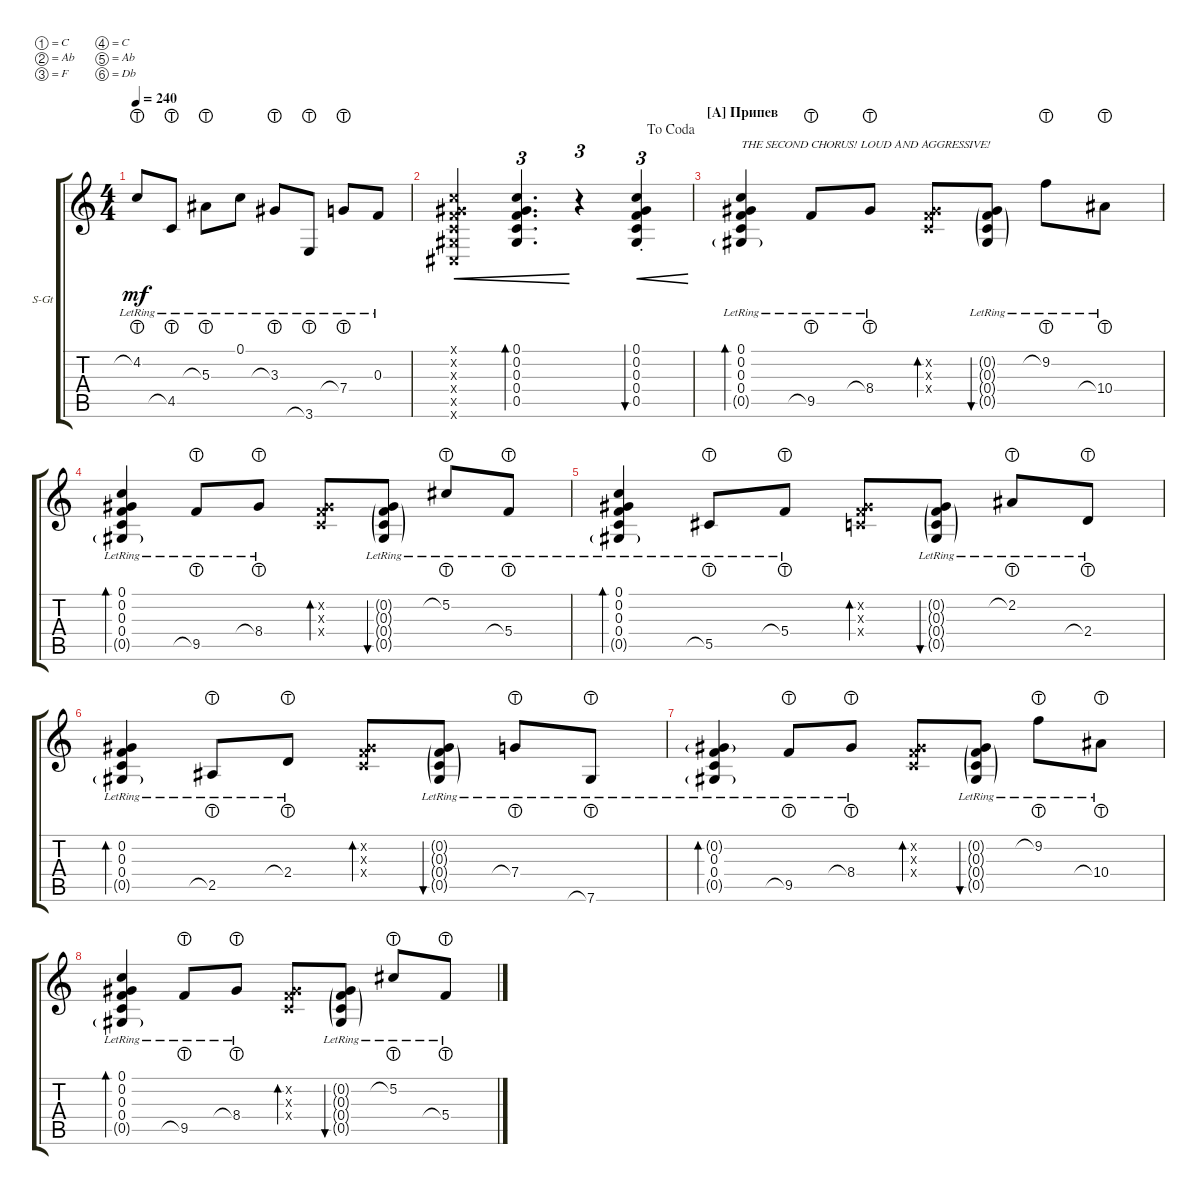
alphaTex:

\defaultSystemsLayout 4
\bracketExtendMode groupsimilarinstruments
\firstSystemTrackNameOrientation horizontal
\otherSystemsTrackNameOrientation horizontal
\track ("C#G#CFG#C" "S-Gt") {instrument acousticguitarsteel}
\staff {score tabs}
\tuning (C4 Ab3 F3 C3 Ab2 Db2)
\ts (4 4)
\tempo 240
\clef g2
\ks c
4.2{lht lr}.8{dy mf} 4.5{lht lr}.8 5.3{lht lr}.8 0.1{lr}.8 3.3{lht lr}.8 3.6{lht lr}.8 7.4{lht lr}.8 0.3{lr}.8 |
\jump dacoda
(0.6{x} 0.5{x} 0.4{x} 0.3{x} 0.2{x} 0.1{x}).4{cre} (0.4 0.3 0.2 0.1 0.5).4{d tu (3 2) bd 30 cre} r.4{tu (3 2)} (0.4{st} 0.3{st} 0.2{st} 0.1{st} 0.5{st}).4{tu (3 2) bu 30 cre} |
\section ("A" "Припев")
(0.4{lr} 0.3{lr} 0.2{lr} 0.1{lr} 0.5{g lr}).4{bd 30 txt "THE SECOND CHORUS! LOUD AND AGGRESSIVE!"} 9.5{lht lr}.8 8.4{lht lr}.8 (0.2{x} 0.3{x} 0.4{x}).8{bd 30} (0.2{g lr} 0.3{g lr} 0.4{g lr} 0.5{g lr}).8{bu 30} 9.2{lht lr}.8 10.4{lht lr}.8 |
(0.4{lr} 0.3{lr} 0.2{lr} 0.1{lr} 0.5{g lr}).4{bd 30} 9.5{lht lr}.8 8.4{lht lr}.8 (0.2{x} 0.3{x} 0.4{x}).8{bd 30} (0.2{g lr} 0.3{g lr} 0.4{g lr} 0.5{g lr}).8{bu 30} 5.2{lht lr}.8 5.4{lht lr}.8 |
(0.4{lr} 0.3{lr} 0.2{lr} 0.1{lr} 0.5{g lr}).4{bd 30} 5.5{lht lr}.8 5.4{lht lr}.8 (0.2{x} 0.3{x} 0.4{x}).8{bd 30} (0.2{g lr} 0.3{g lr} 0.4{g lr} 0.5{g lr}).8{bu 30} 2.2{lht lr}.8 2.4{lht lr}.8 |
(0.4{lr} 0.3{lr} 0.2{lr} 0.5{g lr}).4{bd 30} 2.5{lht lr}.8 2.4{lht lr}.8 (0.2{x} 0.3{x} 0.4{x}).8{bd 30} (0.2{g lr} 0.3{g lr} 0.4{g lr} 0.5{g lr}).8{bu 30} 7.4{lht lr}.8 7.6{lht lr}.8 |
(0.4{lr} 0.3{lr} 0.2{g lr} 0.5{g lr}).4{bd 30} 9.5{lht lr}.8 8.4{lht lr}.8 (0.2{x} 0.3{x} 0.4{x}).8{bd 30} (0.2{g lr} 0.3{g lr} 0.4{g lr} 0.5{g lr}).8{bu 30} 9.2{lht lr}.8 10.4{lht lr}.8 |
(0.4{lr} 0.3{lr} 0.2{lr} 0.1{lr} 0.5{g lr}).4{bd 30} 9.5{lht lr}.8 8.4{lht lr}.8 (0.2{x} 0.3{x} 0.4{x}).8{bd 30} (0.2{g lr} 0.3{g lr} 0.4{g lr} 0.5{g lr}).8{bu 30} 5.2{lht lr}.8 5.4{lht lr}.8
